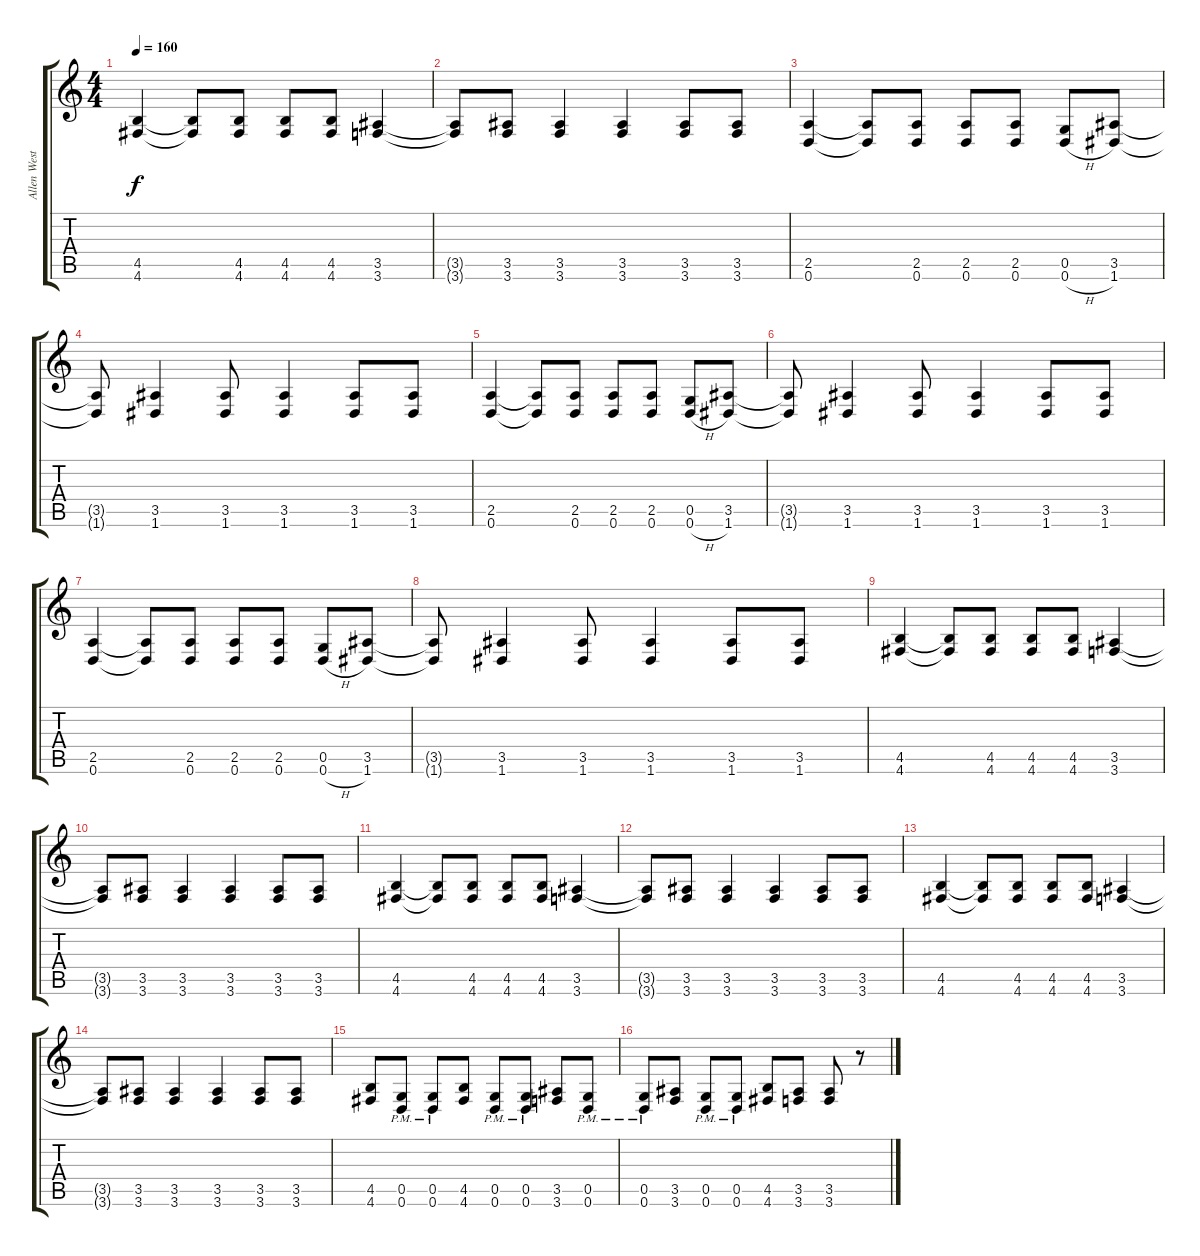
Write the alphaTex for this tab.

\track ("Allen West" "Allen West") {instrument overdrivenguitar}
\staff {score tabs}
\tuning (D4 A3 F3 C3 G2 D2) {hide}
\ts (4 4)
\tempo 160
\clef g2
\ks c
(4.5 4.6).4{dy f} (4.5{t} 4.6{t}).8 (4.5 4.6).8 (4.5 4.6).8 (4.5 4.6).8 (3.5 3.6).4 |
(3.5{t} 3.6{t}).8 (3.5 3.6).8 (3.5 3.6).4 (3.5 3.6).4 (3.5 3.6).8 (3.5 3.6).8 |
(2.5 0.6).4 (2.5{t} 0.6{t}).8 (2.5 0.6).8 (2.5 0.6).8 (2.5 0.6).8 (0.5 0.6{h}).8 (3.5 1.6).8 |
(3.5{t} 1.6{t}).8 (3.5 1.6).4 (3.5 1.6).8 (3.5 1.6).4 (3.5 1.6).8 (3.5 1.6).8 |
(2.5 0.6).4 (2.5{t} 0.6{t}).8 (2.5 0.6).8 (2.5 0.6).8 (2.5 0.6).8 (0.5 0.6{h}).8 (3.5 1.6).8 |
(3.5{t} 1.6{t}).8 (3.5 1.6).4 (3.5 1.6).8 (3.5 1.6).4 (3.5 1.6).8 (3.5 1.6).8 |
(2.5 0.6).4 (2.5{t} 0.6{t}).8 (2.5 0.6).8 (2.5 0.6).8 (2.5 0.6).8 (0.5 0.6{h}).8 (3.5 1.6).8 |
(3.5{t} 1.6{t}).8 (3.5 1.6).4 (3.5 1.6).8 (3.5 1.6).4 (3.5 1.6).8 (3.5 1.6).8 |
(4.5 4.6).4 (4.5{t} 4.6{t}).8 (4.5 4.6).8 (4.5 4.6).8 (4.5 4.6).8 (3.5 3.6).4 |
(3.5{t} 3.6{t}).8 (3.5 3.6).8 (3.5 3.6).4 (3.5 3.6).4 (3.5 3.6).8 (3.5 3.6).8 |
(4.5 4.6).4 (4.5{t} 4.6{t}).8 (4.5 4.6).8 (4.5 4.6).8 (4.5 4.6).8 (3.5 3.6).4 |
(3.5{t} 3.6{t}).8 (3.5 3.6).8 (3.5 3.6).4 (3.5 3.6).4 (3.5 3.6).8 (3.5 3.6).8 |
(4.5 4.6).4 (4.5{t} 4.6{t}).8 (4.5 4.6).8 (4.5 4.6).8 (4.5 4.6).8 (3.5 3.6).4 |
(3.5{t} 3.6{t}).8 (3.5 3.6).8 (3.5 3.6).4 (3.5 3.6).4 (3.5 3.6).8 (3.5 3.6).8 |
(4.5 4.6).8 (0.5{pm} 0.6{pm}).8 (0.5{pm} 0.6{pm}).8 (4.5 4.6).8 (0.5{pm} 0.6{pm}).8 (0.5{pm} 0.6{pm}).8 (3.5 3.6).8 (0.5{pm} 0.6{pm}).8 |
(0.5{pm} 0.6{pm}).8 (3.5 3.6).8 (0.5{pm} 0.6{pm}).8 (0.5{pm} 0.6{pm}).8 (4.5 4.6).8 (3.5 3.6).8 (3.5 3.6).8 r.8
